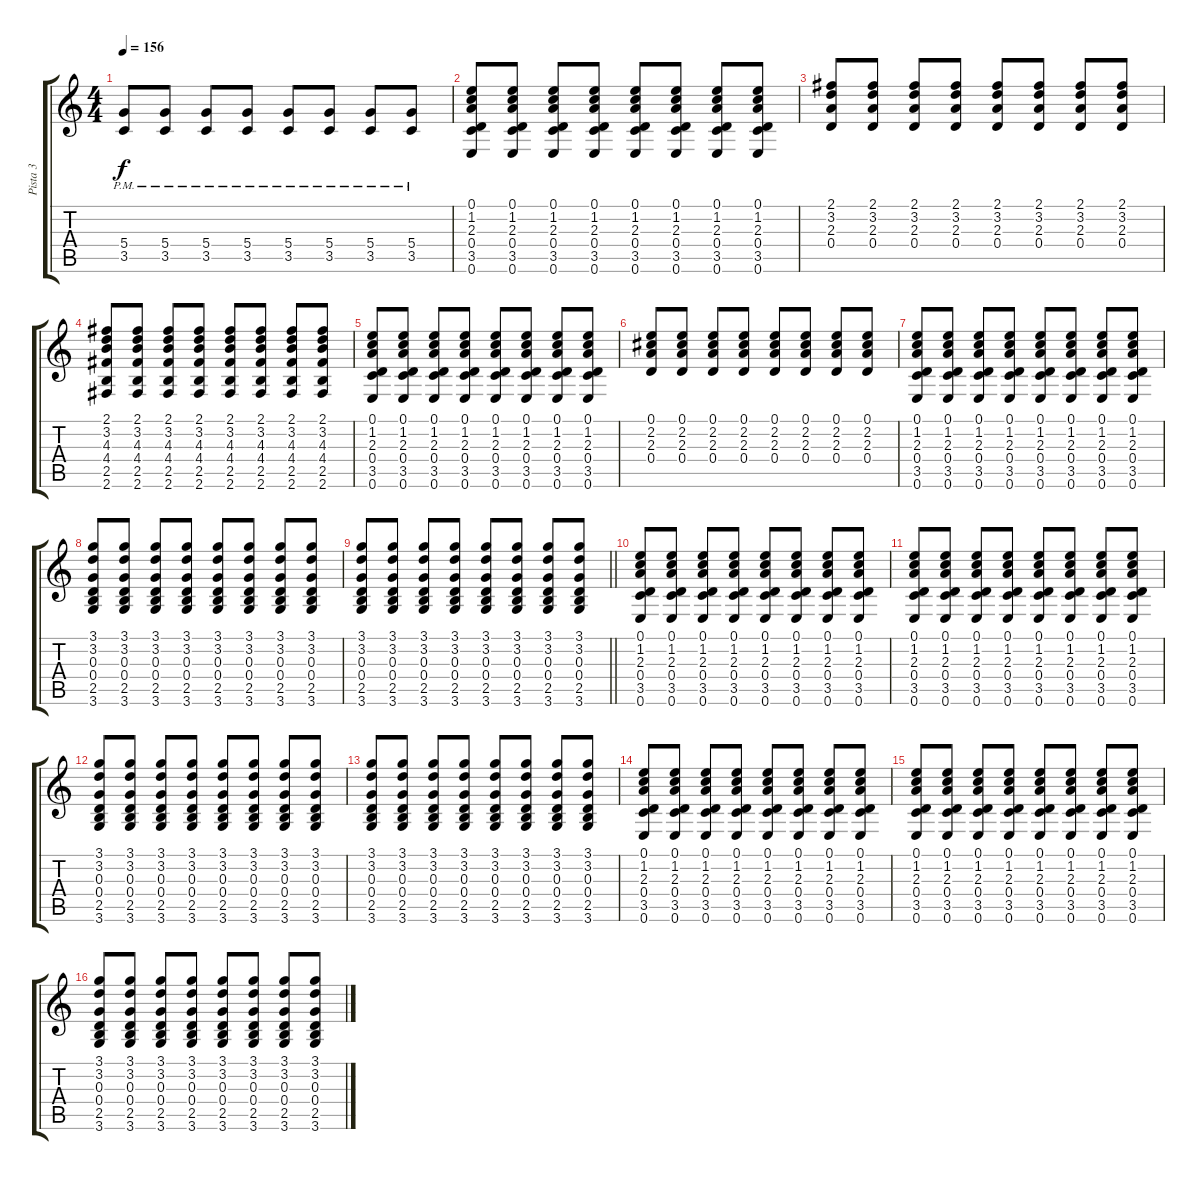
\track ("Pista 3" "Pista 3") {instrument overdrivenguitar}
\staff {score tabs}
\tuning (E4 B3 G3 D3 A2 E2) {hide}
\ts (4 4)
\tempo 156
\clef g2
\ks c
(5.4{pm} 3.5{pm}).8{dy f} (5.4{pm} 3.5{pm}).8 (5.4{pm} 3.5{pm}).8 (5.4{pm} 3.5{pm}).8 (5.4{pm} 3.5{pm}).8 (5.4{pm} 3.5{pm}).8 (5.4{pm} 3.5{pm}).8 (5.4{pm} 3.5{pm}).8 |
(0.1 1.2 2.3 0.4 3.5 0.6).8 (0.1 1.2 2.3 0.4 3.5 0.6).8 (0.1 1.2 2.3 0.4 3.5 0.6).8 (0.1 1.2 2.3 0.4 3.5 0.6).8 (0.1 1.2 2.3 0.4 3.5 0.6).8 (0.1 1.2 2.3 0.4 3.5 0.6).8 (0.1 1.2 2.3 0.4 3.5 0.6).8 (0.1 1.2 2.3 0.4 3.5 0.6).8 |
(2.1 3.2 2.3 0.4).8 (2.1 3.2 2.3 0.4).8 (2.1 3.2 2.3 0.4).8 (2.1 3.2 2.3 0.4).8 (2.1 3.2 2.3 0.4).8 (2.1 3.2 2.3 0.4).8 (2.1 3.2 2.3 0.4).8 (2.1 3.2 2.3 0.4).8 |
(2.1 3.2 4.3 4.4 2.5 2.6).8 (2.1 3.2 4.3 4.4 2.5 2.6).8 (2.1 3.2 4.3 4.4 2.5 2.6).8 (2.1 3.2 4.3 4.4 2.5 2.6).8 (2.1 3.2 4.3 4.4 2.5 2.6).8 (2.1 3.2 4.3 4.4 2.5 2.6).8 (2.1 3.2 4.3 4.4 2.5 2.6).8 (2.1 3.2 4.3 4.4 2.5 2.6).8 |
(0.1 1.2 2.3 0.4 3.5 0.6).8 (0.1 1.2 2.3 0.4 3.5 0.6).8 (0.1 1.2 2.3 0.4 3.5 0.6).8 (0.1 1.2 2.3 0.4 3.5 0.6).8 (0.1 1.2 2.3 0.4 3.5 0.6).8 (0.1 1.2 2.3 0.4 3.5 0.6).8 (0.1 1.2 2.3 0.4 3.5 0.6).8 (0.1 1.2 2.3 0.4 3.5 0.6).8 |
(0.1 2.2 2.3 0.4).8 (0.1 2.2 2.3 0.4).8 (0.1 2.2 2.3 0.4).8 (0.1 2.2 2.3 0.4).8 (0.1 2.2 2.3 0.4).8 (0.1 2.2 2.3 0.4).8 (0.1 2.2 2.3 0.4).8 (0.1 2.2 2.3 0.4).8 |
(0.1 1.2 2.3 0.4 3.5 0.6).8 (0.1 1.2 2.3 0.4 3.5 0.6).8 (0.1 1.2 2.3 0.4 3.5 0.6).8 (0.1 1.2 2.3 0.4 3.5 0.6).8 (0.1 1.2 2.3 0.4 3.5 0.6).8 (0.1 1.2 2.3 0.4 3.5 0.6).8 (0.1 1.2 2.3 0.4 3.5 0.6).8 (0.1 1.2 2.3 0.4 3.5 0.6).8 |
(3.1 3.2 0.3 0.4 2.5 3.6).8 (3.1 3.2 0.3 0.4 2.5 3.6).8 (3.1 3.2 0.3 0.4 2.5 3.6).8 (3.1 3.2 0.3 0.4 2.5 3.6).8 (3.1 3.2 0.3 0.4 2.5 3.6).8 (3.1 3.2 0.3 0.4 2.5 3.6).8 (3.1 3.2 0.3 0.4 2.5 3.6).8 (3.1 3.2 0.3 0.4 2.5 3.6).8 |
\barLineRight lightlight
(3.1 3.2 0.3 0.4 2.5 3.6).8 (3.1 3.2 0.3 0.4 2.5 3.6).8 (3.1 3.2 0.3 0.4 2.5 3.6).8 (3.1 3.2 0.3 0.4 2.5 3.6).8 (3.1 3.2 0.3 0.4 2.5 3.6).8 (3.1 3.2 0.3 0.4 2.5 3.6).8 (3.1 3.2 0.3 0.4 2.5 3.6).8 (3.1 3.2 0.3 0.4 2.5 3.6).8 |
(0.1 1.2 2.3 0.4 3.5 0.6).8 (0.1 1.2 2.3 0.4 3.5 0.6).8 (0.1 1.2 2.3 0.4 3.5 0.6).8 (0.1 1.2 2.3 0.4 3.5 0.6).8 (0.1 1.2 2.3 0.4 3.5 0.6).8 (0.1 1.2 2.3 0.4 3.5 0.6).8 (0.1 1.2 2.3 0.4 3.5 0.6).8 (0.1 1.2 2.3 0.4 3.5 0.6).8 |
(0.1 1.2 2.3 0.4 3.5 0.6).8 (0.1 1.2 2.3 0.4 3.5 0.6).8 (0.1 1.2 2.3 0.4 3.5 0.6).8 (0.1 1.2 2.3 0.4 3.5 0.6).8 (0.1 1.2 2.3 0.4 3.5 0.6).8 (0.1 1.2 2.3 0.4 3.5 0.6).8 (0.1 1.2 2.3 0.4 3.5 0.6).8 (0.1 1.2 2.3 0.4 3.5 0.6).8 |
(3.1 3.2 0.3 0.4 2.5 3.6).8 (3.1 3.2 0.3 0.4 2.5 3.6).8 (3.1 3.2 0.3 0.4 2.5 3.6).8 (3.1 3.2 0.3 0.4 2.5 3.6).8 (3.1 3.2 0.3 0.4 2.5 3.6).8 (3.1 3.2 0.3 0.4 2.5 3.6).8 (3.1 3.2 0.3 0.4 2.5 3.6).8 (3.1 3.2 0.3 0.4 2.5 3.6).8 |
(3.1 3.2 0.3 0.4 2.5 3.6).8 (3.1 3.2 0.3 0.4 2.5 3.6).8 (3.1 3.2 0.3 0.4 2.5 3.6).8 (3.1 3.2 0.3 0.4 2.5 3.6).8 (3.1 3.2 0.3 0.4 2.5 3.6).8 (3.1 3.2 0.3 0.4 2.5 3.6).8 (3.1 3.2 0.3 0.4 2.5 3.6).8 (3.1 3.2 0.3 0.4 2.5 3.6).8 |
(0.1 1.2 2.3 0.4 3.5 0.6).8 (0.1 1.2 2.3 0.4 3.5 0.6).8 (0.1 1.2 2.3 0.4 3.5 0.6).8 (0.1 1.2 2.3 0.4 3.5 0.6).8 (0.1 1.2 2.3 0.4 3.5 0.6).8 (0.1 1.2 2.3 0.4 3.5 0.6).8 (0.1 1.2 2.3 0.4 3.5 0.6).8 (0.1 1.2 2.3 0.4 3.5 0.6).8 |
(0.1 1.2 2.3 0.4 3.5 0.6).8 (0.1 1.2 2.3 0.4 3.5 0.6).8 (0.1 1.2 2.3 0.4 3.5 0.6).8 (0.1 1.2 2.3 0.4 3.5 0.6).8 (0.1 1.2 2.3 0.4 3.5 0.6).8 (0.1 1.2 2.3 0.4 3.5 0.6).8 (0.1 1.2 2.3 0.4 3.5 0.6).8 (0.1 1.2 2.3 0.4 3.5 0.6).8 |
(3.1 3.2 0.3 0.4 2.5 3.6).8 (3.1 3.2 0.3 0.4 2.5 3.6).8 (3.1 3.2 0.3 0.4 2.5 3.6).8 (3.1 3.2 0.3 0.4 2.5 3.6).8 (3.1 3.2 0.3 0.4 2.5 3.6).8 (3.1 3.2 0.3 0.4 2.5 3.6).8 (3.1 3.2 0.3 0.4 2.5 3.6).8 (3.1 3.2 0.3 0.4 2.5 3.6).8
